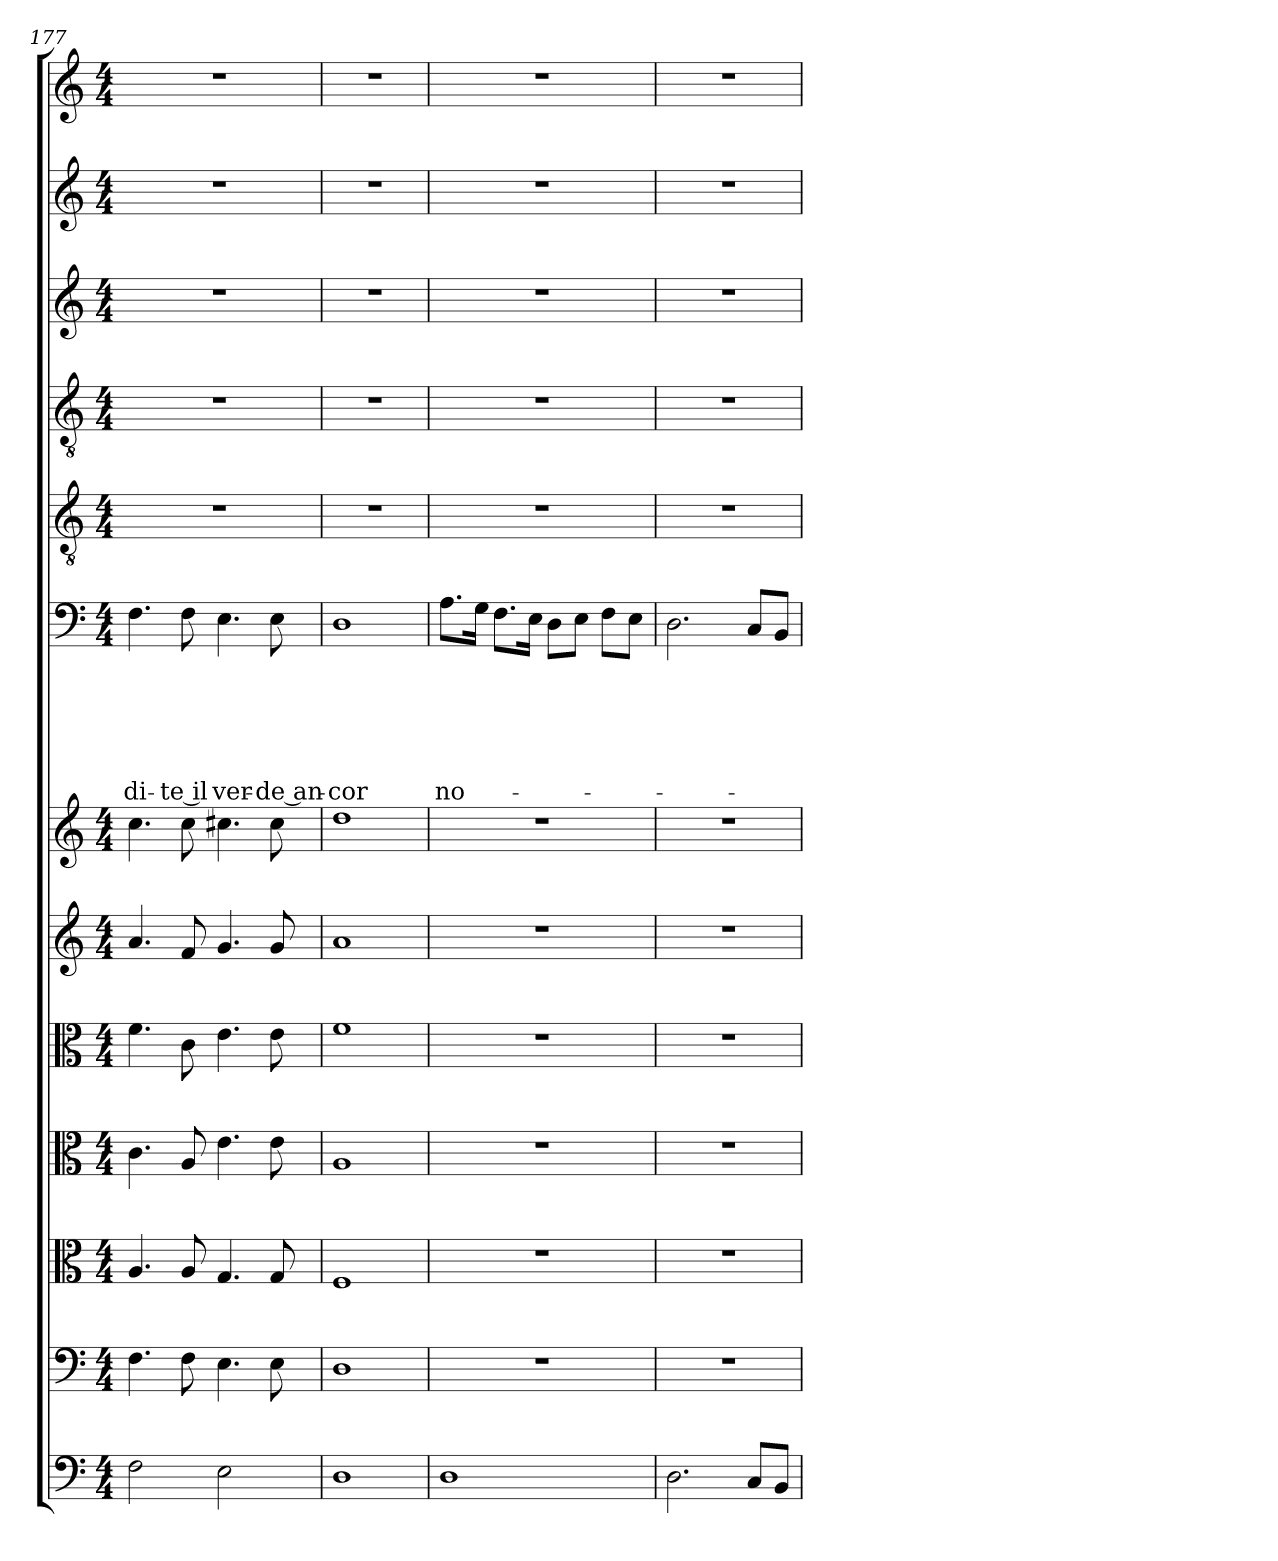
**kern	**kern	**kern	**kern	**kern	**kern	**kern	**kern	**text	**text	**text	**text	**text	**text	**kern	**kern	**kern	**kern	**kern
*part13	*part12	*part11	*part10	*part9	*part8	*part7	*part6	*part6	*part6	*part6	*part6	*part6	*part6	*part5	*part4	*part3	*part2	*part1
*staff13	*staff12	*staff11	*staff10	*staff9	*staff8	*staff7	*staff6	*staff6	*staff6	*staff6	*staff6	*staff6	*staff6	*staff5	*staff4	*staff3	*staff2	*staff1
*clefF4	*clefF4	*clefC3	*clefC3	*clefC3	*clefG2	*clefG2	*clefF4	*	*	*	*	*	*	*clefGv2	*clefGv2	*clefG2	*clefG2	*clefG2
*k[]	*k[]	*k[]	*k[]	*k[]	*k[]	*k[]	*k[]	*	*	*	*	*	*	*k[]	*k[]	*k[]	*k[]	*k[]
*C:	*C:	*C:	*C:	*C:	*C:	*C:	*C:	*	*	*	*	*	*	*C:	*C:	*C:	*C:	*C:
*M4/4	*M4/4	*M4/4	*M4/4	*M4/4	*M4/4	*M4/4	*M4/4	*	*	*	*	*	*	*M4/4	*M4/4	*M4/4	*M4/4	*M4/4
=177	=177	=177	=177	=177	=177	=177	=177	=177	=177	=177	=177	=177	=177	=177	=177	=177	=177	=177
!	!	!	!	!	!	!	!	!	!	!	!	!	!LO:LY:b	!	!	!	!	!
2F\	4.F\	4.A/	4.c\	4.f\	4.a/	4.cc\	4.F\	.	.	.	.	.	-di-	1r	1r	1r	1r	1r
!	!	!	!	!	!	!	!	!	!	!	!	!	!LO:LY:b	!	!	!	!	!
.	8F\	8A/	8A/	8c\	8f/	8cc\	8F\	.	.	.	.	.	-te il	.	.	.	.	.
!	!	!	!	!	!	!	!	!	!	!	!	!	!LO:LY:b	!	!	!	!	!
2E\	4.E\	4.G/	4.e\	4.e\	4.g/	4.cc#X\	4.E\	.	.	.	.	.	ver-	.	.	.	.	.
!	!	!	!	!	!	!	!	!	!	!	!	!	!LO:LY:b	!	!	!	!	!
.	8E\	8G/	8e\	8e\	8g/	8cc#\	8E\	.	.	.	.	.	-de an-	.	.	.	.	.
=178	=178	=178	=178	=178	=178	=178	=178	=178	=178	=178	=178	=178	=178	=178	=178	=178	=178	=178
!	!	!	!	!	!	!	!	!	!	!	!	!	!LO:LY:b	!	!	!	!	!
1D	1D	1F	1A	1f	1a	1dd	1D	.	.	.	.	.	-cor	1r	1r	1r	1r	1r
=179	=179	=179	=179	=179	=179	=179	=179	=179	=179	=179	=179	=179	=179	=179	=179	=179	=179	=179
!	!	!	!	!	!	!	!	!	!	!	!	!	!LO:LY:b	!	!	!	!	!
1D	1r	1r	1r	1r	1r	1r	8.A\L	.	.	.	.	.	no-	1r	1r	1r	1r	1r
.	.	.	.	.	.	.	16G\Jk	.	.	.	.	.	.	.	.	.	.	.
.	.	.	.	.	.	.	8.F\L	.	.	.	.	.	.	.	.	.	.	.
.	.	.	.	.	.	.	16E\Jk	.	.	.	.	.	.	.	.	.	.	.
.	.	.	.	.	.	.	8D\L	.	.	.	.	.	.	.	.	.	.	.
.	.	.	.	.	.	.	8E\J	.	.	.	.	.	.	.	.	.	.	.
.	.	.	.	.	.	.	8F\L	.	.	.	.	.	.	.	.	.	.	.
.	.	.	.	.	.	.	8E\J	.	.	.	.	.	.	.	.	.	.	.
!!LO:PB:g=z
=180	=180	=180	=180	=180	=180	=180	=180	=180	=180	=180	=180	=180	=180	=180	=180	=180	=180	=180
2.D\	1r	1r	1r	1r	1r	1r	2.D\	.	.	.	.	.	.	1r	1r	1r	1r	1r
8C/L	.	.	.	.	.	.	8C/L	.	.	.	.	.	.	.	.	.	.	.
8BB/J	.	.	.	.	.	.	8BB/J	.	.	.	.	.	.	.	.	.	.	.
=	=	=	=	=	=	=	=	=	=	=	=	=	=	=	=	=	=	=
*-	*-	*-	*-	*-	*-	*-	*-	*-	*-	*-	*-	*-	*-	*-	*-	*-	*-	*-
